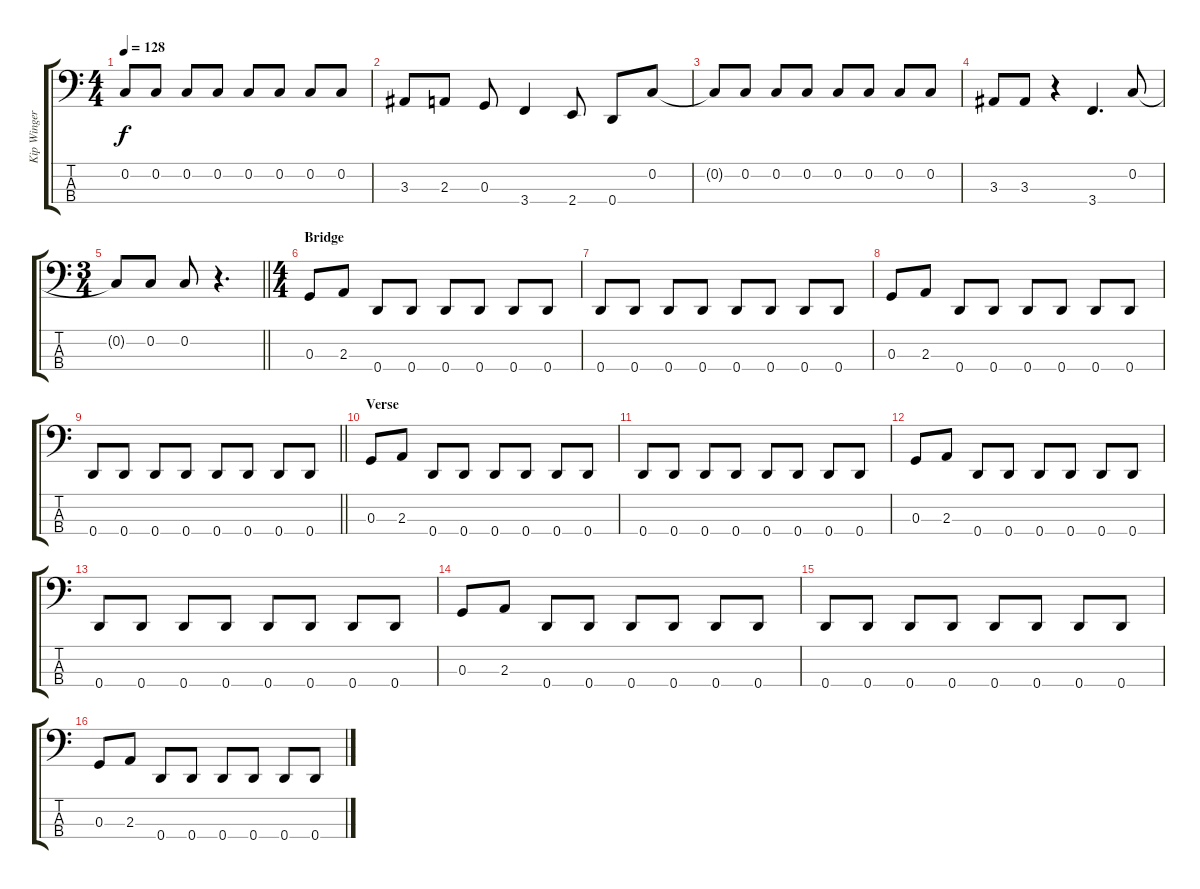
\track ("Kip Winger" "Kip Winger") {instrument electricbassfinger}
\staff {score tabs}
\tuning (F2 C2 G1 D1) {hide}
\ts (4 4)
\tempo 128
\clef f4
\ks c
0.2.8{dy f} 0.2.8 0.2.8 0.2.8 0.2.8 0.2.8 0.2.8 0.2.8 |
3.3.8 2.3.8 0.3.8 3.4.4 2.4.8 0.4.8 0.2.8 |
0.2{t}.8 0.2.8 0.2.8 0.2.8 0.2.8 0.2.8 0.2.8 0.2.8 |
3.3.8 3.3.8 r.4 3.4.4{d} 0.2.8 |
\ts (3 4)
\barLineRight lightlight
0.2{t}.8 0.2.8 0.2.8 r.4{d} |
\ts (4 4)
\section ("" "Bridge")
0.3.8 2.3.8 0.4.8 0.4.8 0.4.8 0.4.8 0.4.8 0.4.8 |
0.4.8 0.4.8 0.4.8 0.4.8 0.4.8 0.4.8 0.4.8 0.4.8 |
0.3.8 2.3.8 0.4.8 0.4.8 0.4.8 0.4.8 0.4.8 0.4.8 |
\barLineRight lightlight
0.4.8 0.4.8 0.4.8 0.4.8 0.4.8 0.4.8 0.4.8 0.4.8 |
\section ("" "Verse")
0.3.8 2.3.8 0.4.8 0.4.8 0.4.8 0.4.8 0.4.8 0.4.8 |
0.4.8 0.4.8 0.4.8 0.4.8 0.4.8 0.4.8 0.4.8 0.4.8 |
0.3.8 2.3.8 0.4.8 0.4.8 0.4.8 0.4.8 0.4.8 0.4.8 |
0.4.8 0.4.8 0.4.8 0.4.8 0.4.8 0.4.8 0.4.8 0.4.8 |
0.3.8 2.3.8 0.4.8 0.4.8 0.4.8 0.4.8 0.4.8 0.4.8 |
0.4.8 0.4.8 0.4.8 0.4.8 0.4.8 0.4.8 0.4.8 0.4.8 |
0.3.8 2.3.8 0.4.8 0.4.8 0.4.8 0.4.8 0.4.8 0.4.8
